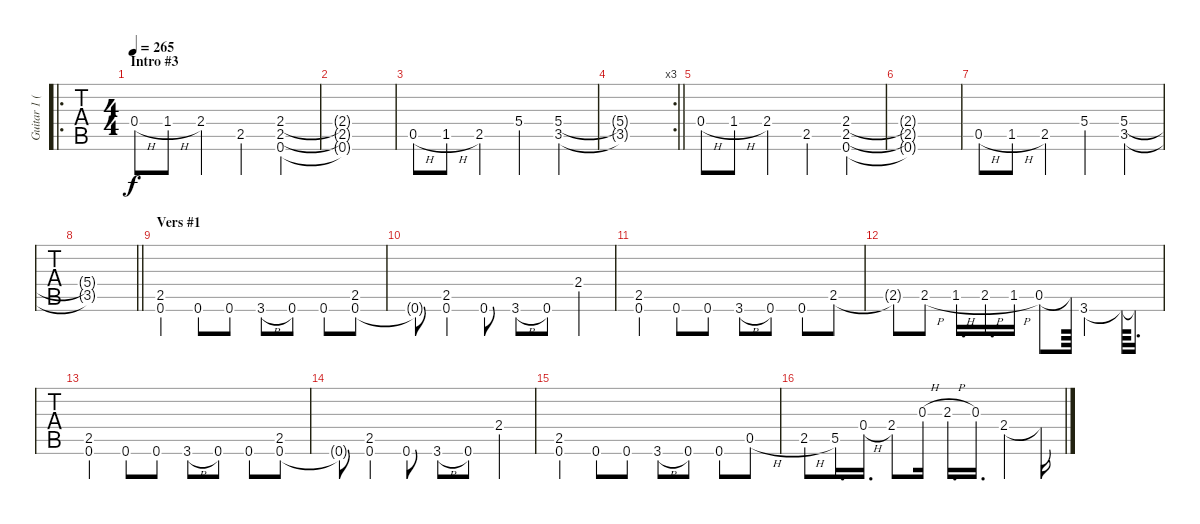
\track ("Guitar 1 (Distorted)" "Guitar 1 (") {instrument distortionguitar}
\staff {tabs}
\tuning (Eb4 Bb3 Gb3 Db3 Ab2 Eb2) {hide}
\ro
\ts (4 4)
\section ("" "Intro #3")
\tempo 265
\clef g2
\ks c
0.4{h}.8{dy f} 1.4{h}.8 2.4.4 2.5.4 (2.4 2.5 0.6).4 |
(2.4{t} 2.5{t} 0.6{t}).1 |
0.5{h}.8 1.5{h}.8 2.5.4 5.4.4 (5.4 3.5).4 |
\rc 3
\barLineRight lightlight
(5.4{t} 3.5{t}).1 |
0.4{h}.8 1.4{h}.8 2.4.4 2.5.4 (2.4 2.5 0.6).4 |
(2.4{t} 2.5{t} 0.6{t}).1 |
0.5{h}.8 1.5{h}.8 2.5.4 5.4.4 (5.4 3.5).4 |
\barLineRight lightlight
(5.4{t} 3.5{t}).1 |
\section ("" "Vers #1")
(2.5 0.6).4 0.6.8 0.6.8 3.6{h}.8 0.6.8 0.6.8 (2.5 0.6{st}).8 |
0.6{t}.8 (2.5 0.6).4 0.6.8 3.6{h}.8 0.6.8 2.4.4 |
(2.5 0.6).4 0.6.8 0.6.8 3.6{h}.8 0.6.8 0.6.8 2.5{st}.8 |
2.5{t}.8 2.5{h}.8 1.5{h}.16{d} 2.5{h}.16{d} 1.5{h}.16 0.5.8 0.5{t}.64 3.6.4 3.6{t}.64 3.6{t}.16{d} |
(2.5 0.6).4 0.6.8 0.6.8 3.6{h}.8 0.6.8 0.6.8 (2.5 0.6{st}).8 |
0.6{t}.8 (2.5 0.6).4 0.6.8 3.6{h}.8 0.6.8 2.4.4 |
(2.5 0.6).4 0.6.8 0.6.8 3.6{h}.8 0.6.8 0.6.8 0.5{h st}.8 |
2.5{h}.8 5.5.16{d} 0.4{h}.16{d} 2.4.8 0.3{h}.16 2.3{h}.16{d} 0.3.16{d} 2.4.4 2.4{t}.16
